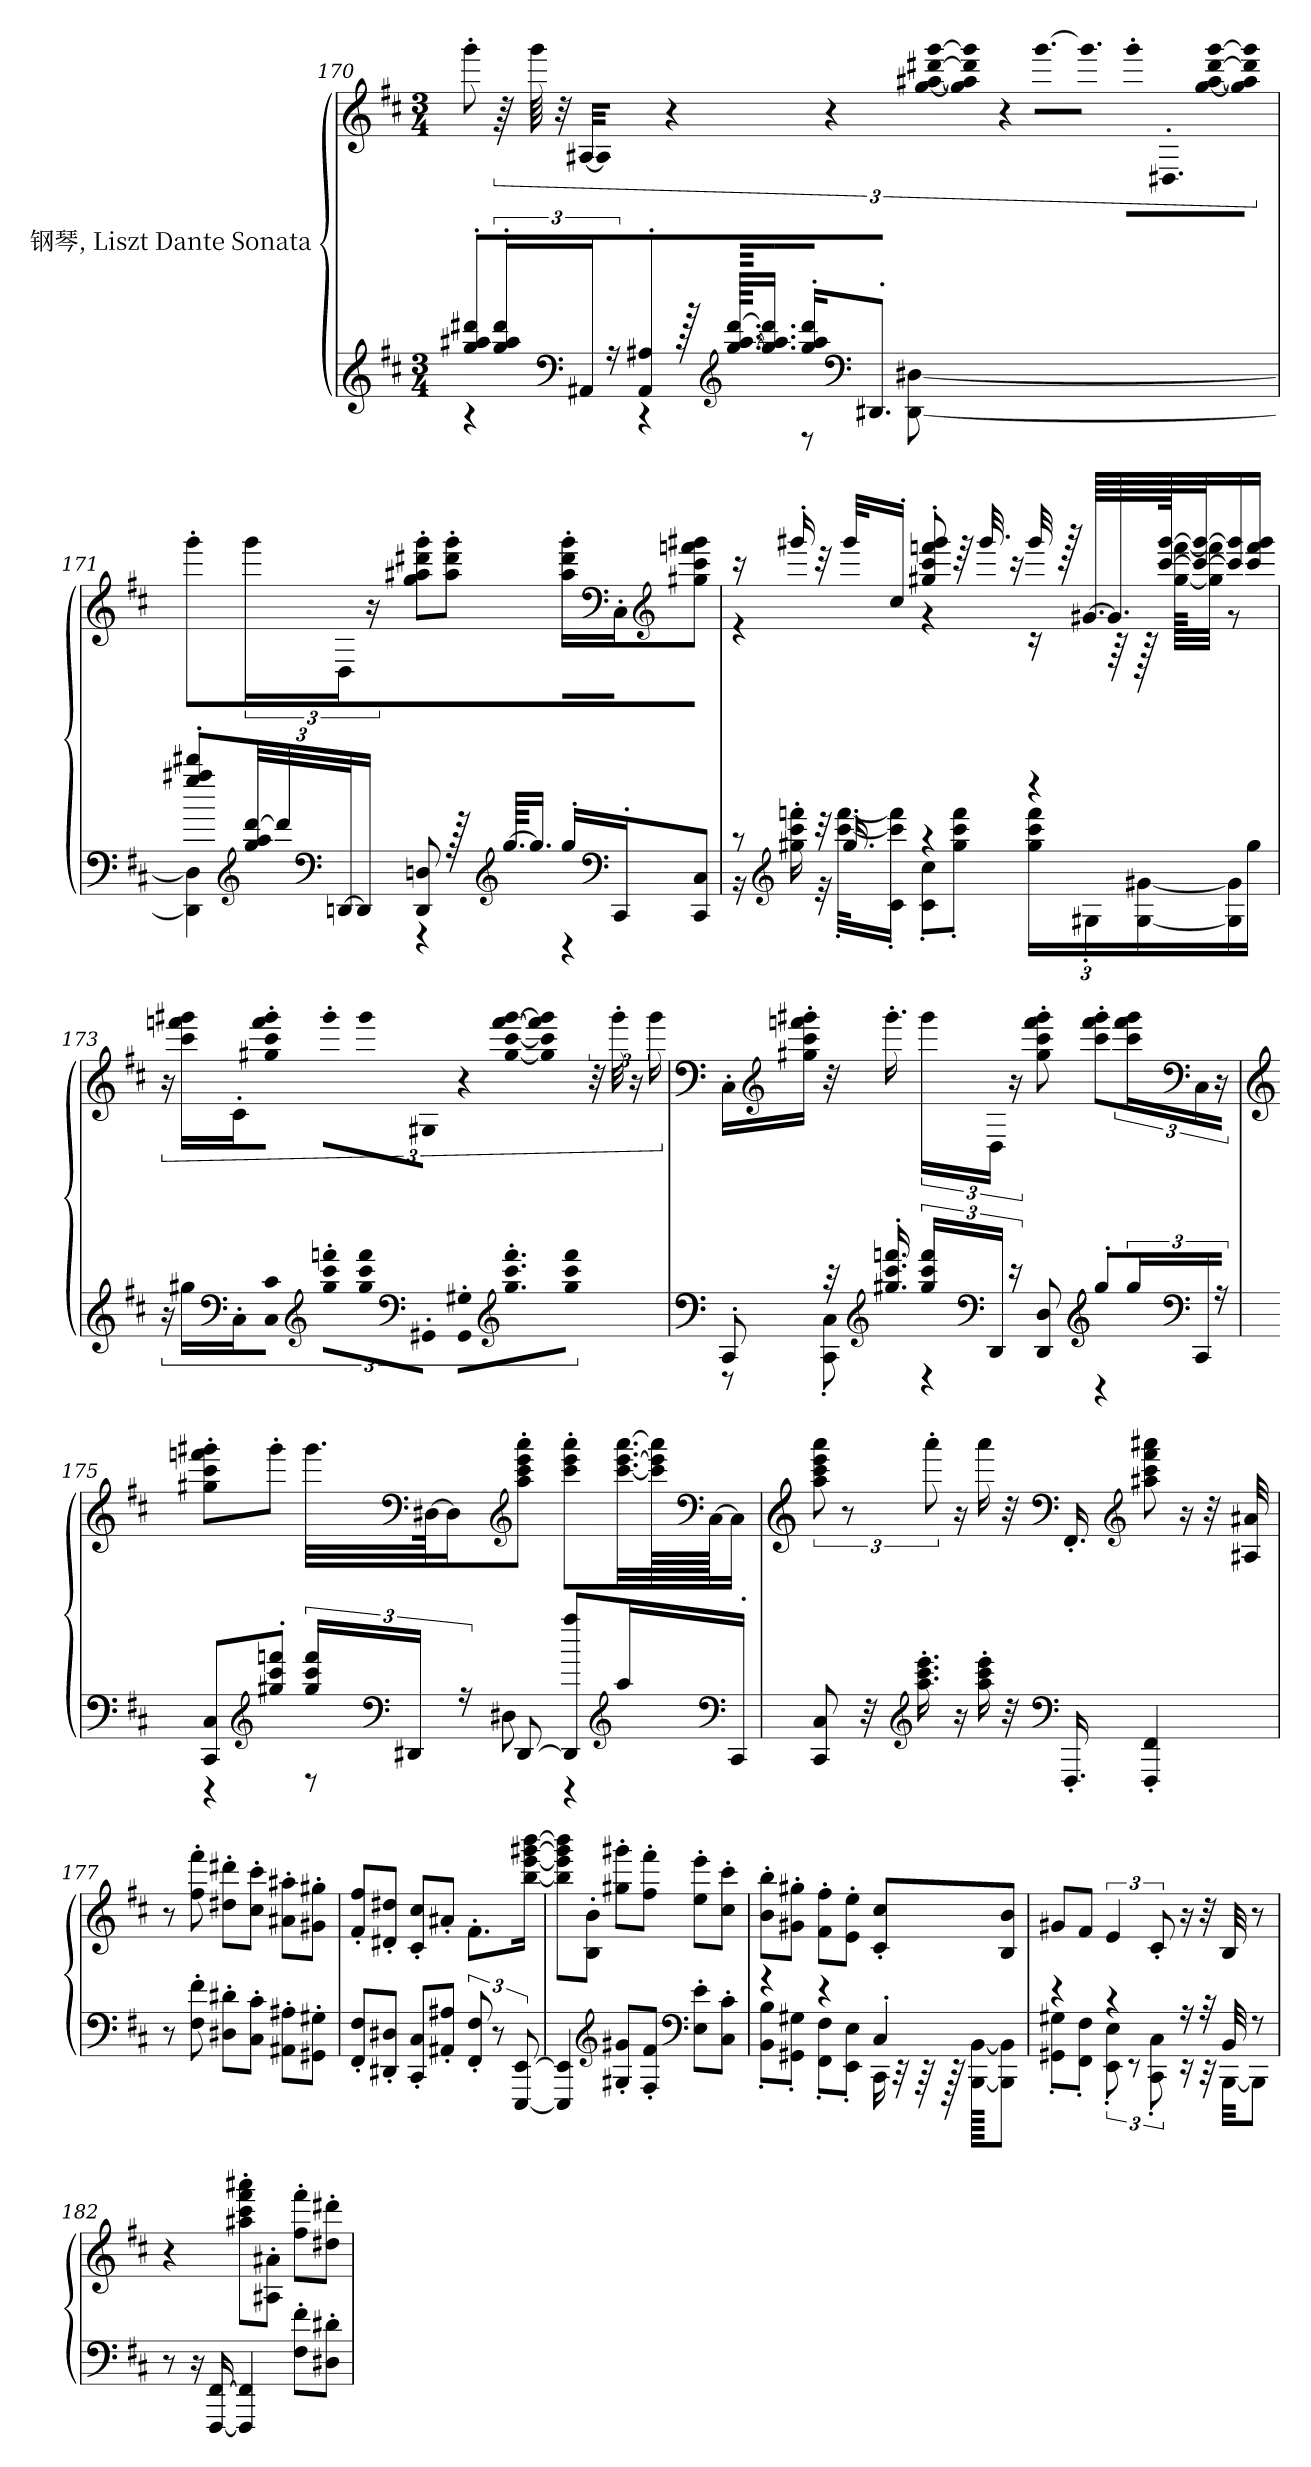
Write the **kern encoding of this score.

**kern	**kern
*part1	*part1
*staff2	*staff1
*I"钢琴, Liszt Dante Sonata	*
!!LO:LB:g=z
*clefG2	*clefG2
*k[f#c#]	*k[f#c#]
*M3/4	*M3/4
=170	=170
*^	*
8gg/' 8aa#X/' 8ddd#X/'L	4r	8ggg'\
24gg/' 24aa#/' 24ddd#/'L	.	96r
.	.	96ggg\
.	.	48r
*clefF4	*	*
24AA#X/JJ	.	[48A#X/LLL
.	.	32A#/JJJ]
24r	.	.
.	.	64r
.	.	128r
.	.	[128gg\ [128aa#X\ [128ddd#X\ [128ggg\
8AA#/' 8A#X/'	4r	8gg\] 8aa#\] 8ddd#\] 8ggg\]
128r	.	128r
*clefG2	*	*
[64.gg/ [64.aa#/ [64.ddd#/KKLL	.	[64.ggg\KKLL
16.gg/] 16.aa#/] 16.ddd#/]JJ	.	16.ggg\JJ]
16gg/' 16aa#/' 16ddd#/'KL	8r	16ggg'\LL
*clefF4	*	*
8.DD#X'/J	.	32.D#X'\L
.	.	[64gg\ [64aa#\ [64ddd#\ [64ggg\JJK
.	[8DD#\ [8D#X\	8gg\] 8aa#\] 8ddd#\] 8ggg\]J
!!LO:LB:g=z
=171	=171	=171
8gg/' 8aa#X/' 8ddd#X/'L	4DD#\] 4D#\]	8ggg'\L
*clefG2	*	*
*Xbrackettup	*	*
48gg/ 48aa#/ [48ddd#/LL	.	24ggg\L
48ddd#/]	.	.
*clefF4	*	*
[48DDn/J	.	24D\JJ
16DD/JJ]	.	.
.	.	24r
8DD/ 8Dn/	4r	8gg\' 8aa#X\' 8ddd#X\' 8ggg\'L
128r	.	8aa#\' 8ddd#\' 8ggg\'J
*clefG2	*	*
[64.gg/KKLL	.	.
16.gg/JJ]	.	.
16gg'/LL	4r	16aa#\' 16ddd#\' 16ggg\'LL
*clefF4	*	*clefF4
16CC#'/J	.	16C#'\J
*	*	*clefG2
8CC#/ 8C#/J	.	8gg#X\ 8ccc#\ 8fffn\ 8ggg#X\J
!!LO:LB:g=z
=172	=172	=172
*	*	*^
8r	16r	16r	4r
*clefG2	*	*	*
.	16gg#X\' 16ccc#\' 16fffn\'	16ggg#X'/	.
32r	32r	32r	.
16.gg#'/	[32ccc#\' [32fff\'KLL	32ggg#/KLL	.
.	16c#\' 16ccc#\]' 16fff\]'JJ	16cc#'/JJ	.
4r	8c#\' 8cc#\'L	8gg#X/' 8ccc#/' 8fffn/' 8ggg#/'	4r
.	8gg#\' 8ccc#\' 8fff\'J	64r	.
.	.	32.ggg#/	.
.	.	16r	.
4r	24gg#\ 24ccc#\ 24fff\LL	32ggg#/	16r
.	.	128r	.
.	.	[64.g#X/LLLL	.
.	24G#X'\	.	.
.	.	64.g#/]	64r
.	.	.	128r
.	[24G#\ [24g#X\	.	.
.	.	[128ccc#/ [128ggg#/JK	[128gg#\ [128fff\KKLLL
.	.	32ccc#/_ 32ggg#/_J	32gg#\] 32fff\]JJJ
.	16G#\] 16g#\]	16ccc#/] 16ggg#/]	8r
.	16gg#\JJ	16ccc#/ 16fff/ 16ggg#/JJ	.
*v	*v	*	*
*	*v	*v
!!LO:LB:g=z
=173	=173
*brackettup	*
24r	24r
24gg#X\LL	24ccc#\ 24fffn\ 24ggg#X\LL
*clefF4	*
24C#'\J	24c#'\J
8C#\ 8c#\J	8gg#X\' 8ccc#\' 8fff\' 8ggg#\'J
*clefG2	*
8gg#\' 8ccc#\' 8fffn\'L	8ggg#'\L
16gg#\ 16ccc#\ 16fff\L	16ggg#\L
*clefF4	*
16GG#X'\JJ	32G#X\JJk
.	64r
.	[64gg#\ [64ccc#\ [64fff\ [64ggg#\
8GG#\' 8G#X\'L	8gg#\] 8ccc#\] 8fff\] 8ggg#\]
*clefG2	*
16.gg#\' 16.ccc#\' 16.fff\'L	48r
.	48ggg#'\
.	24r
.	24ggg#\
32gg#\ 32ccc#\ 32fff\JJk	.
!!LO:LB:g=z
=174	=174
*clefF4	*clefF4
*^	*
8CC#'/	8r	16C#'\LL
*	*	*clefG2
.	.	16gg#X\' 16ccc#\' 16fffn\' 16ggg#X\'JJ
32r	8CC#\' 8C#\'	32r
*clefG2	*	*
16.gg#X/' 16.ccc#/' 16.fffn/'	.	16.ggg#'\
24gg#/ 24ccc#/ 24fff/LL	4r	24ggg#\LL
*clefF4	*	*
24DD/JJ	.	24D\JJ
24r	.	24r
8DD/ 8D/	.	8gg#\' 8ccc#\' 8fff\' 8ggg#\'
*clefG2	*	*
8gg#'/L	4r	8ccc#\' 8fff\' 8ggg#\'L
24gg#/L	.	24ccc#\ 24fff\ 24ggg#\L
*clefF4	*	*clefF4
24CC#/JJ	.	24C#\JJ
24r	.	24r
!!LO:PB:g=z
=175	=175	=175
*	*	*clefG2
8CC#/ 8C#/L	4r	8gg#X\' 8ccc#\' 8fffn\' 8ggg#X\'L
*clefG2	*	*
8gg#X/' 8ccc#/' 8fffn/'J	.	8ggg#'\J
24gg#/ 24ccc#/ 24fff/LL	8r	32.ggg#\LLL
*clefF4	*	*
24DD#X/JJ	.	.
*	*	*clefF4
.	.	[64D#X\JK
.	.	16D#\J]
24r	.	.
*	*	*clefG2
[8DD#/	8D#X\	8aa\' 8ccc#\' 8eee\' 8aaa\'J
8DD#/] 8aa/L	4r	8ccc#\' 8eee\' 8aaa\'L
*clefG2	*	*
16aa/L	.	[32.ccc#\ [32.eee\ [32.aaa\LL
.	.	128ccc#\] 128eee\] 128aaa\]LL
*	*	*clefF4
.	.	[128C#\JJJ
*clefF4	*	*
16CC#'/JJ	.	16C#\JJ]
*v	*v	*
!!LO:LB:g=z
=176	=176
*	*clefG2
8CC#/ 8C#/	12aa\ 12ccc#\ 12eee\ 12aaa\
.	12r
32r	.
*clefG2	*
16.aa\' 16.ccc#\' 16.eee\'	.
.	12aaa'\
16r	16r
16aa\' 16ccc#\' 16eee\'	16aaa\
32r	32r
*clefF4	*clefF4
16.FFF#'/	16.FF#'/
*	*clefG2
4FFF#/' 4FF#/'	8aa#X\ 8ccc#\ 8fff#\ 8aaa#X\
.	16r
.	32r
.	32A#X/ 32a#X/
=177	=177
8r	8r
8F#\' 8f#\'	8ff#\' 8fff#\'
8D#X\' 8d#X\'L	8dd#X\' 8ddd#X\'L
8C#\' 8c#\'J	8cc#\' 8ccc#\'J
8AA#X\' 8A#X\'L	8a#X\' 8aa#X\'L
8GG#X\' 8G#X\'J	8g#X\' 8gg#X\'J
=178	=178
8FF#/' 8F#/'L	8f#/' 8ff#/'L
8DD#X/' 8D#X/'J	8d#X/' 8dd#X/'J
8CC#/' 8C#/'L	8c#/' 8cc#/'L
8AA#X/' 8A#X/'J	8a#X'/J
12FF#/' 12F#/'	8.f#'\L
12r	.
[12EEE/ [12EE/	.
.	[16bb\ [16eee\ [16ggg#X\ [16bbb\Jk
!!LO:LB:g=z
=179	=179
4EEE/] 4EE/]	8bb\] 8eee\] 8ggg#\] 8bbb\]L
.	8B\' 8b\'J
*clefG2	*
8G#X/' 8g#X/'L	8gg#X\' 8ggg#X\'L
8F#/' 8f#/'J	8ff#\' 8fff#\'J
*clefF4	*
8E\' 8e\'L	8ee\' 8eee\'L
8C#\' 8c#\'J	8cc#\' 8ccc#\'J
=180	=180
*^	*
4r	8BB\' 8B\'L	8b\' 8bb\'L
.	8GG#X\' 8G#X\'J	8g#X\' 8gg#X\'J
4r	8FF#\' 8F#\'L	8f#\' 8ff#\'L
.	8EE\' 8E\'J	8e\' 8ee\'J
4C#'/	16CC#\	8c#/' 8cc#/'L
.	32r	.
.	64r	.
.	128r	.
.	[128BBB\ [128BB\KKKKL	.
.	8BBB\] 8BB\]J	8B/ 8b/J
=181	=181	=181
4r	8GG#X\' 8G#X\'L	8g#X/L
.	8FF#\' 8F#\'J	8f#/J
4r	12EE\' 12E\'	6e/
.	12r	.
.	12CC#\' 12C#\'	12c#'/
16r	16r	16r
32r	32r	32r
32BB/	[32BBB\KKL	32B/
8r	8BBB\J]	8r
*v	*v	*
!!LO:LB:g=z
=182	=182
8r	4r
16r	.
[16FFF#/ [16FF#/	.
4FFF#/] 4FF#/]	8aa#X\' 8ccc#\' 8fff#\' 8aaa#X\'L
.	8A#X\' 8a#X\'J
8F#\' 8f#\'L	8ff#\' 8fff#\'L
8D#X\' 8d#X\'J	8dd#X\' 8ddd#X\'J
=	=
*-	*-
